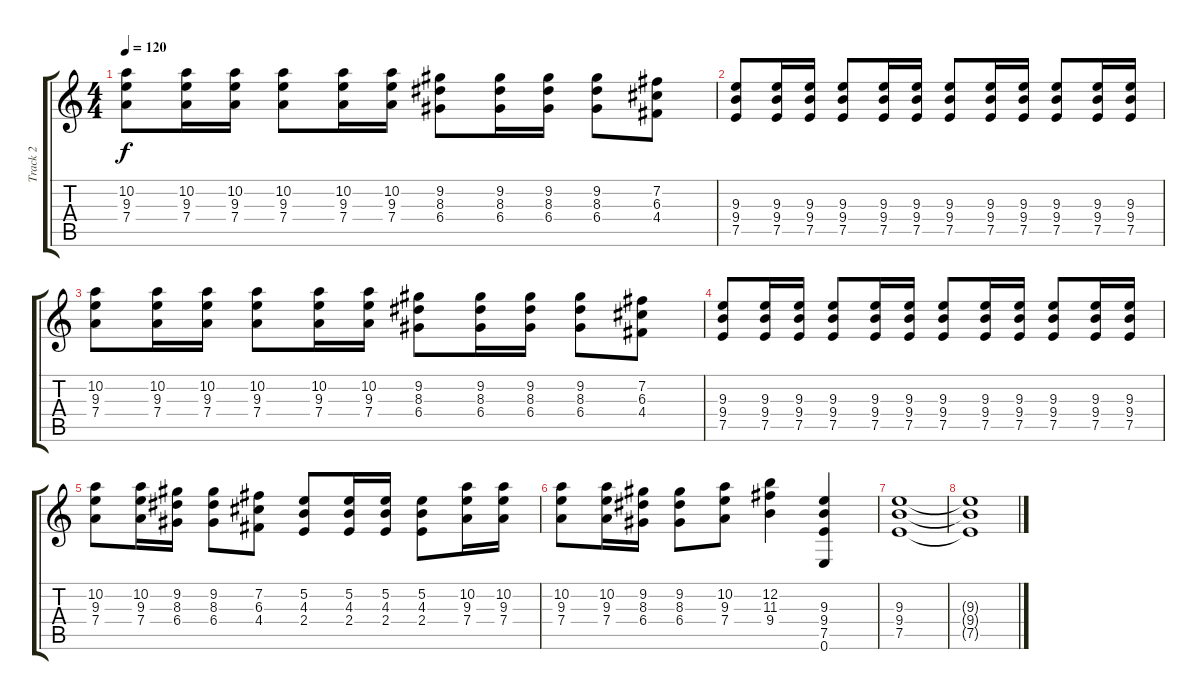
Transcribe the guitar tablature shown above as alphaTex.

\track ("Track 2" "Track 2") {instrument overdrivenguitar}
\staff {score tabs}
\tuning (E4 B3 G3 D3 A2 E2) {hide}
\ts (4 4)
\tempo 120
\clef g2
\ks c
(10.2 9.3 7.4).8{dy f} (10.2 9.3 7.4).16 (10.2 9.3 7.4).16 (10.2 9.3 7.4).8 (10.2 9.3 7.4).16 (10.2 9.3 7.4).16 (9.2 8.3 6.4).8 (9.2 8.3 6.4).16 (9.2 8.3 6.4).16 (9.2 8.3 6.4).8 (7.2 6.3 4.4).8 |
(9.3 9.4 7.5).8 (9.3 9.4 7.5).16 (9.3 9.4 7.5).16 (9.3 9.4 7.5).8 (9.3 9.4 7.5).16 (9.3 9.4 7.5).16 (9.3 9.4 7.5).8 (9.3 9.4 7.5).16 (9.3 9.4 7.5).16 (9.3 9.4 7.5).8 (9.3 9.4 7.5).16 (9.3 9.4 7.5).16 |
(10.2 9.3 7.4).8 (10.2 9.3 7.4).16 (10.2 9.3 7.4).16 (10.2 9.3 7.4).8 (10.2 9.3 7.4).16 (10.2 9.3 7.4).16 (9.2 8.3 6.4).8 (9.2 8.3 6.4).16 (9.2 8.3 6.4).16 (9.2 8.3 6.4).8 (7.2 6.3 4.4).8 |
(9.3 9.4 7.5).8 (9.3 9.4 7.5).16 (9.3 9.4 7.5).16 (9.3 9.4 7.5).8 (9.3 9.4 7.5).16 (9.3 9.4 7.5).16 (9.3 9.4 7.5).8 (9.3 9.4 7.5).16 (9.3 9.4 7.5).16 (9.3 9.4 7.5).8 (9.3 9.4 7.5).16 (9.3 9.4 7.5).16 |
(10.2 9.3 7.4).8 (10.2 9.3 7.4).16 (9.2 8.3 6.4).16 (9.2 8.3 6.4).8 (7.2 6.3 4.4).8 (5.2 4.3 2.4).8 (5.2 4.3 2.4).16 (5.2 4.3 2.4).16 (5.2 4.3 2.4).8 (10.2 9.3 7.4).16 (10.2 9.3 7.4).16 |
(10.2 9.3 7.4).8 (10.2 9.3 7.4).16 (9.2 8.3 6.4).16 (9.2 8.3 6.4).8 (10.2 9.3 7.4).8 (12.2 11.3 9.4).4 (9.3 9.4 7.5 0.6).4 |
(9.3 9.4 7.5).1 |
(9.3{t} 9.4{t} 7.5{t}).1
